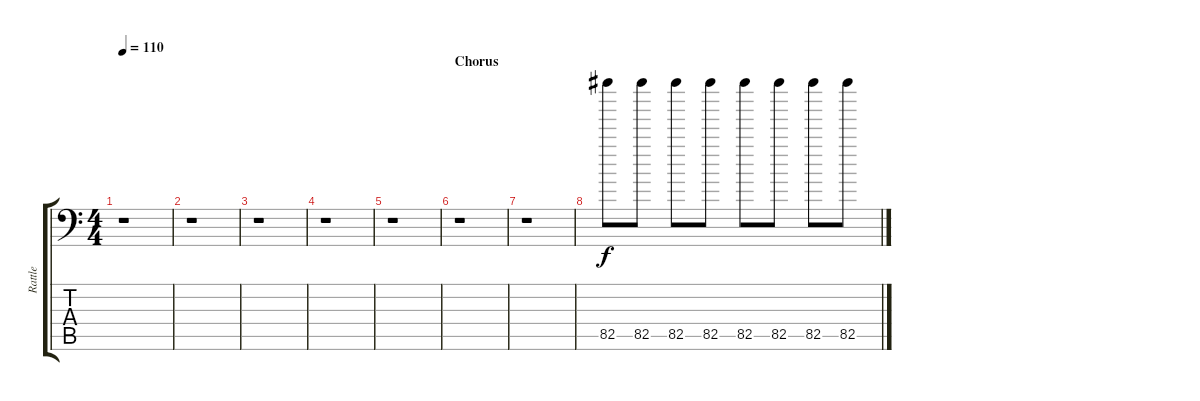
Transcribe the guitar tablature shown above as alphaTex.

\track ("Rattle" "Rattle") {instrument acousticgrandpiano}
\staff {score tabs}
\tuning (C-1 C-1 C-1 C-1 C-1 C-1) {hide}
\ts (4 4)
\tempo 110
\clef f4
\ks c
r.1{dy mp} |
r.1 |
r.1 |
r.1 |
r.1 |
\section ("" "Chorus")
r.1 |
r.1 |
82.5.8{dy f} 82.5.8 82.5.8 82.5.8 82.5.8 82.5.8 82.5.8 82.5.8
